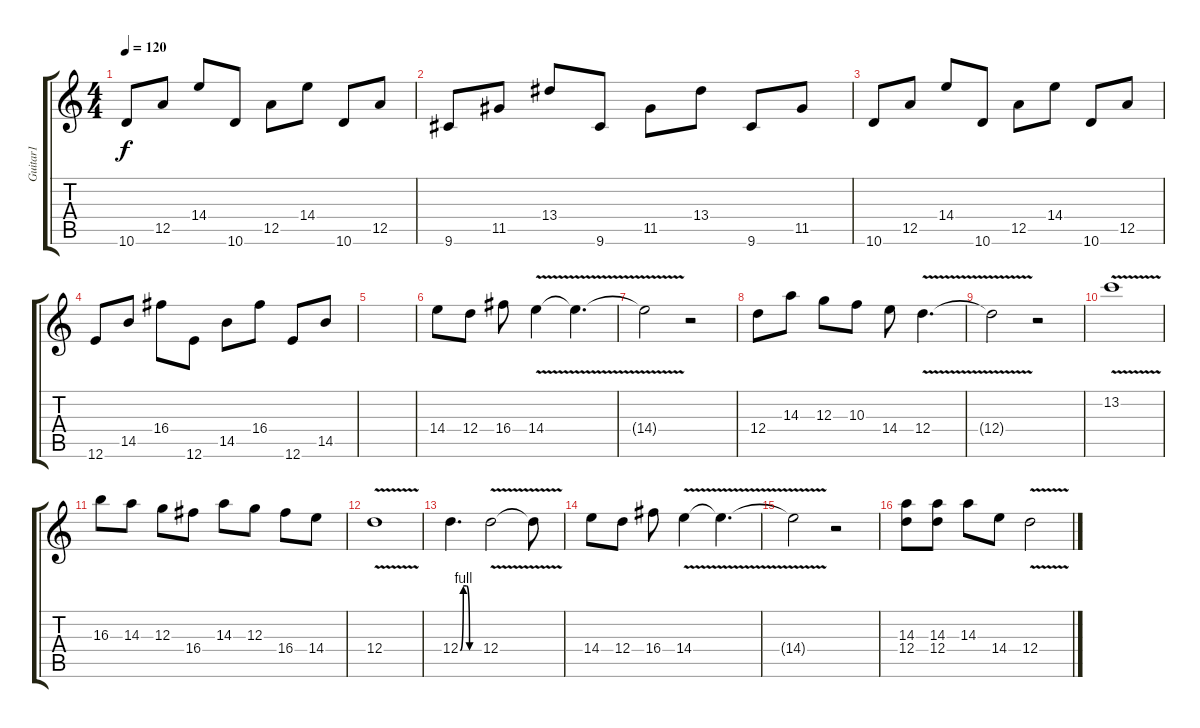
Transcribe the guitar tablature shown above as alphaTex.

\track ("Guitar1" "Guitar1") {instrument distortionguitar}
\staff {score tabs}
\tuning (E4 B3 G3 D3 A2 E2) {hide}
\ts (4 4)
\tempo 120
\clef g2
\ks c
10.6.8{dy f} 12.5.8 14.4.8 10.6.8 12.5.8 14.4.8 10.6.8 12.5.8 |
9.6.8 11.5.8 13.4.8 9.6.8 11.5.8 13.4.8 9.6.8 11.5.8 |
10.6.8 12.5.8 14.4.8 10.6.8 12.5.8 14.4.8 10.6.8 12.5.8 |
12.6.8 14.5.8 16.4.8 12.6.8 14.5.8 16.4.8 12.6.8 14.5.8 |
|
14.4.8 12.4.8 16.4.8 14.4{v}.4 14.4{v t}.4{d} |
14.4{t}.2 r.2 |
12.4.8 14.3.8 12.3.8 10.3.8 14.4.8 12.4{v}.4{d} |
12.4{v t}.2 r.2 |
13.2{v}.1 |
16.3.8 14.3.8 12.3.8 16.4.8 14.3.8 12.3.8 16.4.8 14.4.8 |
12.4{v}.1 |
12.4{be (custom 0 0 10 4 20 4 30 0 60 0)}.4{d} 12.4{v}.2 12.4{v t}.8 |
14.4.8 12.4.8 16.4.8 14.4{v}.4 14.4{v t}.4{d} |
14.4{t}.2 r.2 |
(14.3 12.4).8 (14.3 12.4).8 14.3.8 14.4.8 12.4{v}.2
